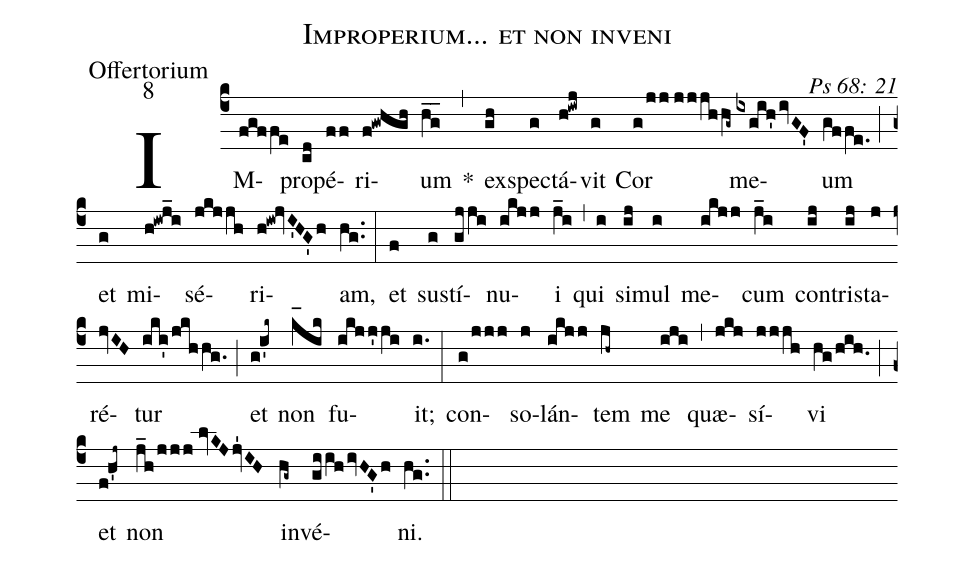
name: Improperium... et non inveni;
office-part: Offertorium;
mode: 8;
commentary: Ps 68: 21;
%%
(c4) IM(fgffe)pro(cd)pé(ff)ri(f!gwhgh)um(hg__) *(,) ex(gh)spec(g)tá(h!iwj)vit(g) Cor(g/jj//jjjhhg~) me(ixgih'ivGF')um(gffe.) (;) et(g) mi(h!iwj_i)sé(jkjjh)ri(h!iw!jvI'HG'h)am,(hg..) (:)
et(f) sus(g)tí(gjji)nu(ikjj)i(j_i) (,) qui(i) si(ij)mul(i) me(ikjj)cum(j_i) con(ij)tris(ij)ta(j)ré(jvIH)tur(iki'/jkhhg.) (;) et(g!i'k~) non(k_[hl:1]ik) fu(ikjj'ji)it;(i.) (:)
con(g/jjj)so(j)lán(ikjj)tem(jh~) me(iji) (,) quæ(jkj)sí(jjjh)vi(hg/hih.) (;) et(f!h'j~) non(j_h/jjj//lvKJjv'1IH) in(hg~)vé(giihivHG'h)ni.(hg..) (::)
